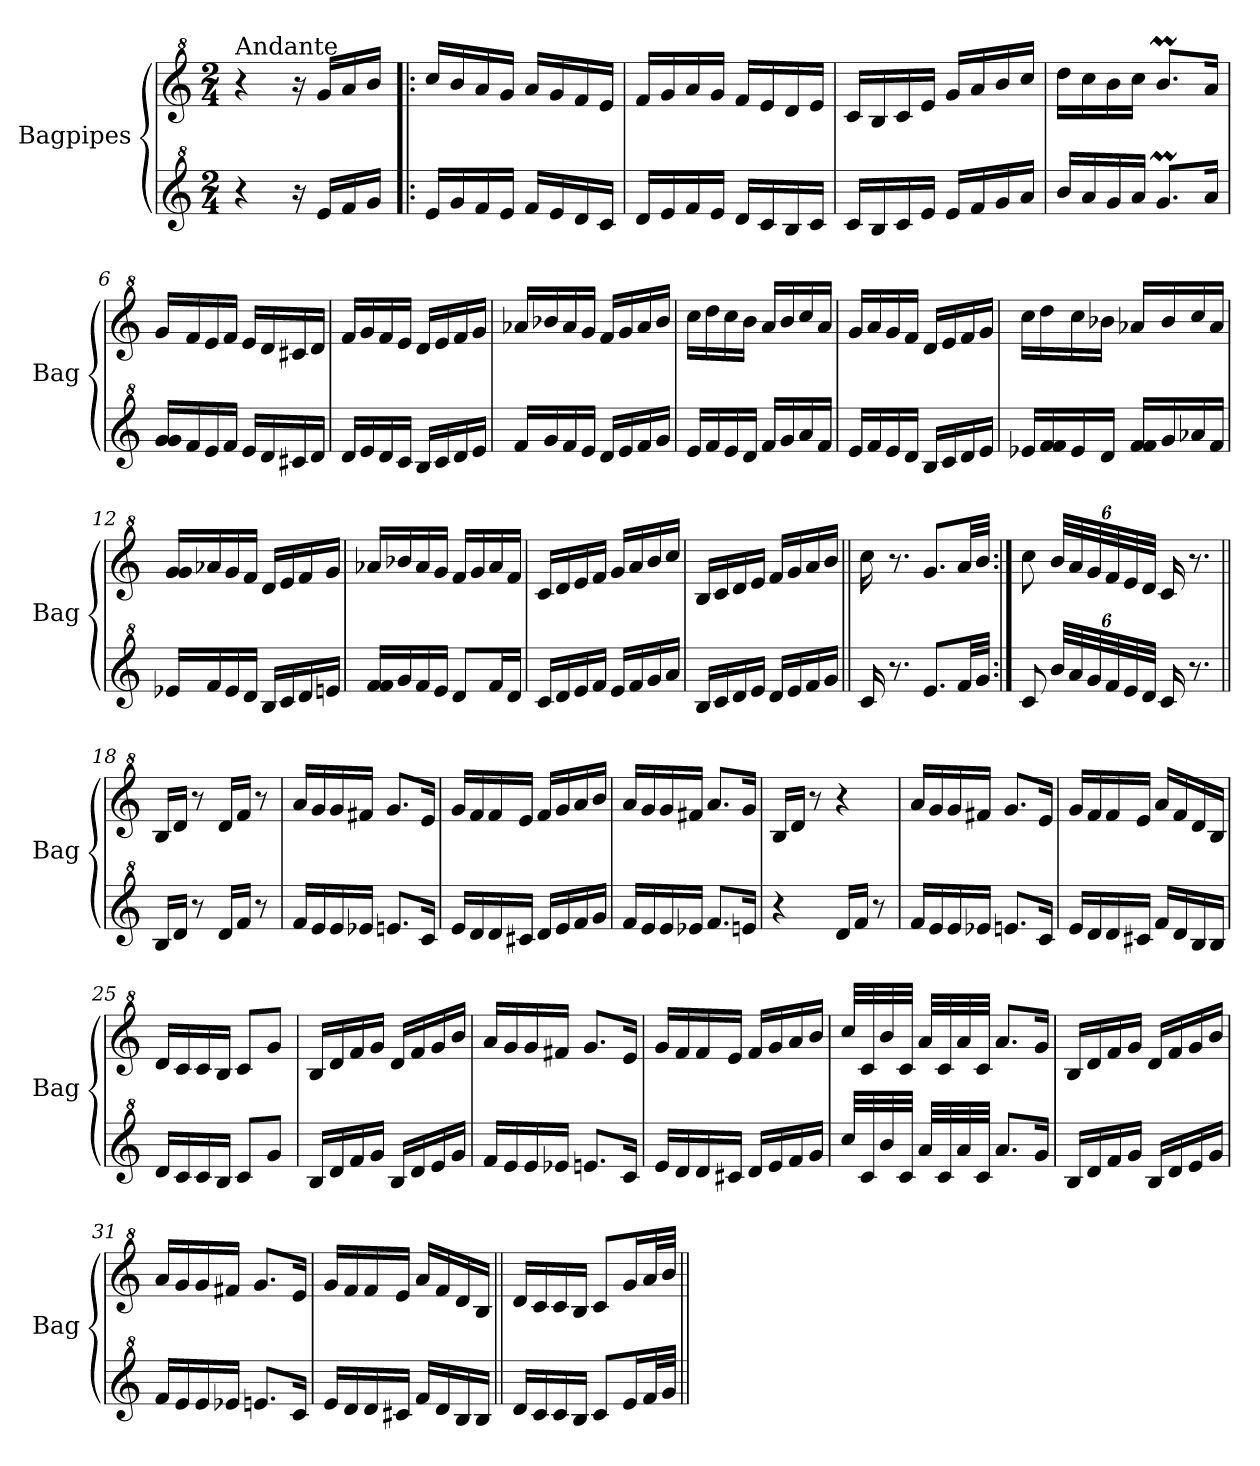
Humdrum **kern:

**kern	**kern
*part2	*part1
*staff2	*staff1
*I"Bagpipes	*I"Bagpipes
*I'Bag	*I'Bag
*clefG^2	*clefG^2
*k[]	*k[]
*C:	*C:
*M2/4	*M2/4
=1	=1
!	!LO:TX:a:t=Andante
4r	4r
16r	16r
16ee/LL	16gg/LL
16ff/	16aa/
16gg/JJ	16bb/JJ
=2!|:	=2!|:
16ee/LL	16ccc/LL
16gg/	16bb/
16ff/	16aa/
16ee/JJ	16gg/JJ
16ff/LL	16aa/LL
16ee/	16gg/
16dd/	16ff/
16cc/JJ	16ee/JJ
=3	=3
16dd/LL	16ff/LL
16ee/	16gg/
16ff/	16aa/
16ee/JJ	16gg/JJ
16dd/LL	16ff/LL
16cc/	16ee/
16b/	16dd/
16cc/JJ	16ee/JJ
=4	=4
16cc/LL	16cc/LL
16b/	16b/
16cc/	16cc/
16ee/JJ	16ee/JJ
16ee/LL	16gg/LL
16ff/	16aa/
16gg/	16bb/
16aa/JJ	16ccc/JJ
=5	=5
16bb/LL	16ddd\LL
16aa/	16ccc\
16gg/	16bb\
16aa/JJ	16ccc\JJ
8.ggM/L	8.bbm/L
16aa/Jk	16aa/Jk
=6	=6
16gg/ 16gg/LL	16gg/LL
16ff/	16ff/
16ee/	16ee/
16ff/JJ	16ff/JJ
16ee/LL	16ee/LL
16dd/	16dd/
16cc#X/	16cc#X/
16dd/JJ	16dd/JJ
!!LO:LB:g=z
=7	=7
16dd/LL	16ff/LL
16ee/	16gg/
16dd/	16ff/
16cc/JJ	16ee/JJ
16b/LL	16dd/LL
16cc/	16ee/
16dd/	16ff/
16ee/JJ	16gg/JJ
=8	=8
16ff/LL	16aa-X/LL
16gg/	16bb-X/
16ff/	16aa-/
16ee/JJ	16gg/JJ
16dd/LL	16ff/LL
16ee/	16gg/
16ff/	16aa-/
16gg/JJ	16bb-/JJ
=9	=9
16ee/LL	16ccc\LL
16ff/	16ddd\
16ee/	16ccc\
16dd/JJ	16bb\JJ
16ff/LL	16aa/LL
16gg/	16bb/
16aa/	16ccc/
16ff/JJ	16aa/JJ
=10	=10
16ee/LL	16gg/LL
16ff/	16aa/
16ee/	16gg/
16dd/JJ	16ff/JJ
16b/LL	16dd/LL
16cc/	16ee/
16dd/	16ff/
16ee/JJ	16gg/JJ
=11	=11
16ee-X/LL	16ccc\LL
16ff/ 16ff/	16ddd\
16ee-/	16ccc\
16dd/JJ	16bb-X\JJ
16ff/ 16ff/LL	16aa-X/LL
16gg/	16bb-/
16aa-X/	16ccc/
16ff/JJ	16aa-/JJ
!!LO:LB:g=z
=12	=12
16ee-X/LL	16gg/ 16gg/LL
16ff/	16aa-X/
16ee-/	16gg/
16dd/JJ	16ff/JJ
16b/LL	16dd/LL
16cc/	16ee/
16dd/	16ff/
16een/JJ	16gg/JJ
=13	=13
16ff/ 16ff/LL	16aa-X/LL
16gg/	16bb-X/
16ff/	16aa-/
16ee/JJ	16gg/JJ
8dd/L	16ff/LL
.	16gg/
16ff/L	16aa-/
16dd/JJ	16ff/JJ
=14	=14
16cc/LL	16cc/LL
16dd/	16dd/
16ee/	16ee/
16ff/JJ	16ff/JJ
16ee/LL	16gg/LL
16ff/	16aa/
16gg/	16bb/
16aa/JJ	16ccc/JJ
=15	=15
16b/LL	16b/LL
16cc/	16cc/
16dd/	16dd/
16ee/JJ	16ee/JJ
16dd/LL	16ff/LL
16ee/	16gg/
16ff/	16aa/
16gg/JJ	16bb/JJ
=16||	=16||
16cc/	16ccc\
8.r	8.r
8.ee/L	8.gg/L
32ff/LL	32aa/LL
32gg/JJJ	32bb/JJJ
!!LO:LB:g=z
=17:|!	=17:|!
8cc/	8ccc\
*Xbrackettup	*Xbrackettup
48bb/LLL	48bb/LLL
48aa/	48aa/
48gg/	48gg/
48ff/	48ff/
48ee/	48ee/
48dd/JJJ	48dd/JJJ
16cc/	16cc/
8.r	8.r
=18||	=18||
16b/LL	16b/LL
16dd/JJ	16dd/JJ
8r	8r
16dd/LL	16dd/LL
16ff/JJ	16ff/JJ
8r	8r
=19	=19
16ff/LL	16aa/LL
16ee/	16gg/
16ee/	16gg/
16ee-X/JJ	16ff#X/JJ
8.een/L	8.gg/L
16cc/Jk	16ee/Jk
=20	=20
16ee/LL	16gg/LL
16dd/	16ff/
16dd/	16ff/
16cc#X/JJ	16ee/JJ
16dd/LL	16ff/LL
16ee/	16gg/
16ff/	16aa/
16gg/JJ	16bb/JJ
=21	=21
16ff/LL	16aa/LL
16ee/	16gg/
16ee/	16gg/
16ee-X/JJ	16ff#X/JJ
8.ff/L	8.aa/L
16een/Jk	16gg/Jk
=22	=22
4r	16b/LL
.	16dd/JJ
.	8r
16dd/LL	4r
16ff/JJ	.
8r	.
!!LO:LB:g=z
=23	=23
16ff/LL	16aa/LL
16ee/	16gg/
16ee/	16gg/
16ee-X/JJ	16ff#X/JJ
8.een/L	8.gg/L
16cc/Jk	16ee/Jk
=24	=24
16ee/LL	16gg/LL
16dd/	16ff/
16dd/	16ff/
16cc#X/JJ	16ee/JJ
16ff/LL	16aa/LL
16dd/	16ff/
16b/	16dd/
16b/JJ	16b/JJ
=25	=25
16dd/LL	16dd/LL
16cc/	16cc/
16cc/	16cc/
16b/JJ	16b/JJ
8cc/L	8cc/L
8gg/J	8gg/J
=26	=26
16b/LL	16b/LL
16dd/	16dd/
16ff/	16ff/
16gg/JJ	16gg/JJ
16b/LL	16dd/LL
16dd/	16ff/
16ee/	16gg/
16gg/JJ	16bb/JJ
=27	=27
16ff/LL	16aa/LL
16ee/	16gg/
16ee/	16gg/
16ee-X/JJ	16ff#X/JJ
8.een/L	8.gg/L
16cc/Jk	16ee/Jk
=28	=28
16ee/LL	16gg/LL
16dd/	16ff/
16dd/	16ff/
16cc#X/JJ	16ee/JJ
16dd/LL	16ff/LL
16ee/	16gg/
16ff/	16aa/
16gg/JJ	16bb/JJ
!!LO:LB:g=z
=29	=29
32ccc/LLL	32ccc/LLL
32cc/	32cc/
32bb/	32bb/
32cc/JJJ	32cc/JJJ
32aa/LLL	32aa/LLL
32cc/	32cc/
32aa/	32aa/
32cc/JJJ	32cc/JJJ
8.aa/L	8.aa/L
16gg/Jk	16gg/Jk
=30	=30
16b/LL	16b/LL
16dd/	16dd/
16ff/	16ff/
16gg/JJ	16gg/JJ
16b/LL	16dd/LL
16dd/	16ff/
16ee/	16gg/
16gg/JJ	16bb/JJ
=31	=31
16ff/LL	16aa/LL
16ee/	16gg/
16ee/	16gg/
16ee-X/JJ	16ff#X/JJ
8.een/L	8.gg/L
16cc/Jk	16ee/Jk
=32	=32
16ee/LL	16gg/LL
16dd/	16ff/
16dd/	16ff/
16cc#X/JJ	16ee/JJ
16ff/LL	16aa/LL
16dd/	16ff/
16b/	16dd/
16b/JJ	16b/JJ
=33||	=33||
16dd/LL	16dd/LL
16cc/	16cc/
16cc/	16cc/
16b/JJ	16b/JJ
8cc/L	8cc/L
16ee/L	16gg/L
32ff/L	32aa/L
32gg/JJJ	32bb/JJJ
=||	=||
*-	*-
